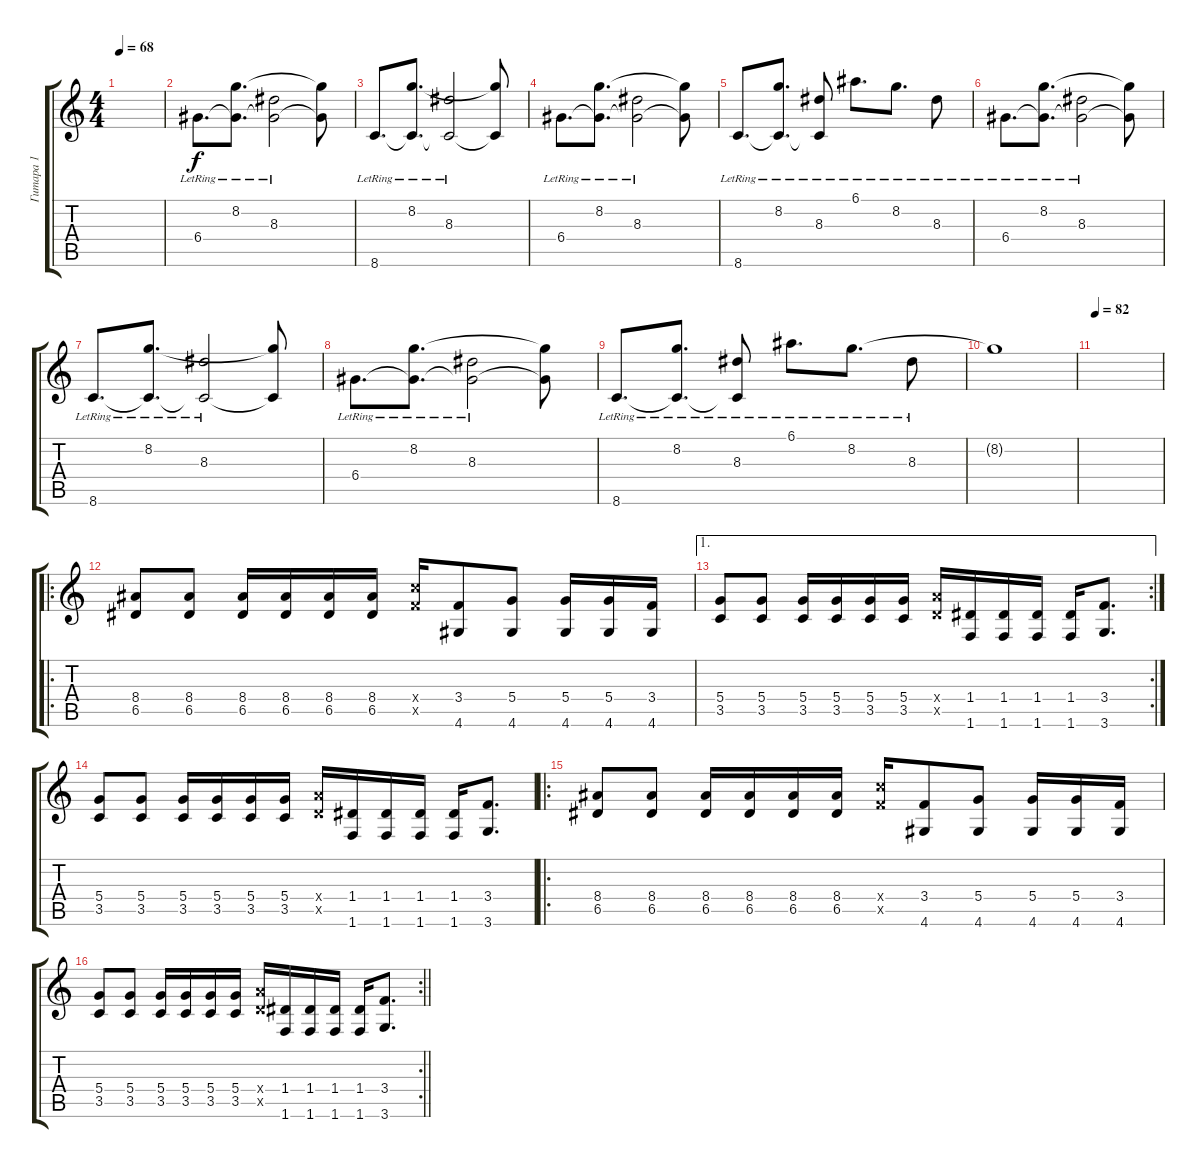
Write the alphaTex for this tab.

\track ("Гитара 1" "Гитара 1") {instrument electricguitarjazz}
\staff {score tabs}
\tuning (E4 B3 G3 D3 A2 E2) {hide}
\ts (4 4)
\tempo 68
\clef g2
\ks c
|
6.4{lr}.8{d instrument electricguitarjazz} (8.2{lr} 6.4{t}).8{d} (8.3{lr} 6.4{t}).2 (8.2{t} 6.4{t}).8 |
8.6{lr}.8{d} (8.2{lr} 8.6{t}).8{d} (8.3{lr} 8.6{t}).2 (8.2{t} 8.6{t}).8 |
6.4{lr}.8{d} (8.2{lr} 6.4{t}).8{d} (8.3{lr} 6.4{t}).2 (8.2{t} 6.4{t}).8 |
8.6{lr}.8{d} (8.2{lr} 8.6{t}).8{d} (8.3{lr} 8.6{t}).8 6.1{lr}.8{d} 8.2{lr}.8{d} 8.3{lr}.8 |
6.4{lr}.8{d} (8.2{lr} 6.4{t}).8{d} (8.3{lr} 6.4{t}).2 (8.2{t} 6.4{t}).8 |
8.6{lr}.8{d} (8.2{lr} 8.6{t}).8{d} (8.3{lr} 8.6{t}).2 (8.2{t} 8.6{t}).8 |
6.4{lr}.8{d} (8.2{lr} 6.4{t}).8{d} (8.3{lr} 6.4{t}).2 (8.2{t} 6.4{t}).8 |
8.6{lr}.8{d} (8.2{lr} 8.6{t}).8{d} (8.3{lr} 8.6{t}).8 6.1{lr}.8{d} 8.2{lr}.8{d} 8.3{lr}.8 |
8.2{t}.1 |
\tempo 82
|
\ro
(8.4 6.5).8{volume 13 instrument overdrivenguitar} (8.4 6.5).8 (8.4 6.5).16 (8.4 6.5).16 (8.4 6.5).16 (8.4 6.5).16 (10.4{x} 8.5{x}).16 (3.4 4.6).8 (5.4 4.6).8 (5.4 4.6).16 (5.4 4.6).16 (3.4 4.6).16 |
\ae 1
\rc 2
(5.4 3.5).8 (5.4 3.5).8 (5.4 3.5).16 (5.4 3.5).16 (5.4 3.5).16 (5.4 3.5).16 (7.4{x} 5.5{x}).16 (1.4 1.6).16 (1.4 1.6).16 (1.4 1.6).16 (1.4 1.6).16 (3.4 3.6).8{d} |
(5.4 3.5).8 (5.4 3.5).8 (5.4 3.5).16 (5.4 3.5).16 (5.4 3.5).16 (5.4 3.5).16 (7.4{x} 5.5{x}).16 (1.4 1.6).16 (1.4 1.6).16 (1.4 1.6).16 (1.4 1.6).16 (3.4 3.6).8{d} |
\ro
(8.4 6.5).8 (8.4 6.5).8 (8.4 6.5).16 (8.4 6.5).16 (8.4 6.5).16 (8.4 6.5).16 (10.4{x} 8.5{x}).16 (3.4 4.6).8 (5.4 4.6).8 (5.4 4.6).16 (5.4 4.6).16 (3.4 4.6).16 |
\rc 2
\barLineRight lightlight
(5.4 3.5).8 (5.4 3.5).8 (5.4 3.5).16 (5.4 3.5).16 (5.4 3.5).16 (5.4 3.5).16 (7.4{x} 5.5{x}).16 (1.4 1.6).16 (1.4 1.6).16 (1.4 1.6).16 (1.4 1.6).16 (3.4 3.6).8{d}
